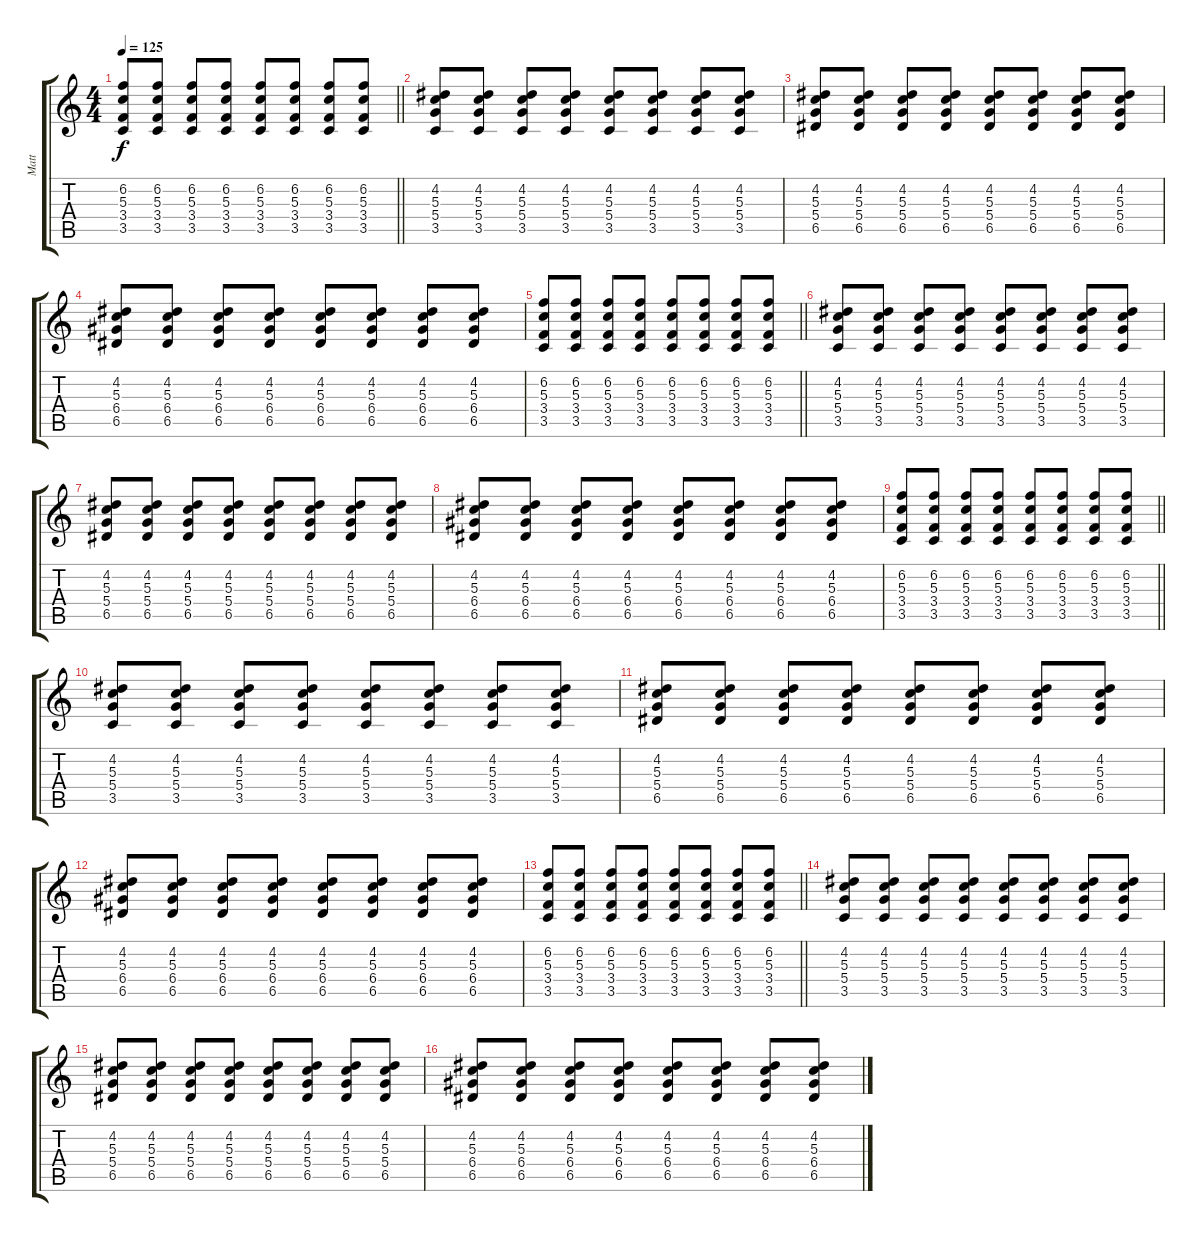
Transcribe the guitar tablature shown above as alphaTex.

\track ("Matt" "Matt") {instrument distortionguitar}
\staff {score tabs}
\tuning (E4 B3 G3 D3 A2 C2) {hide}
\ts (4 4)
\tempo 125
\clef g2
\barLineRight lightlight
\ks c
(6.2 5.3 3.4 3.5).8{dy f} (6.2 5.3 3.4 3.5).8 (6.2 5.3 3.4 3.5).8 (6.2 5.3 3.4 3.5).8 (6.2 5.3 3.4 3.5).8 (6.2 5.3 3.4 3.5).8 (6.2 5.3 3.4 3.5).8 (6.2 5.3 3.4 3.5).8 |
(4.2 5.3 5.4 3.5).8 (4.2 5.3 5.4 3.5).8 (4.2 5.3 5.4 3.5).8 (4.2 5.3 5.4 3.5).8 (4.2 5.3 5.4 3.5).8 (4.2 5.3 5.4 3.5).8 (4.2 5.3 5.4 3.5).8 (4.2 5.3 5.4 3.5).8 |
(4.2 5.3 5.4 6.5).8 (4.2 5.3 5.4 6.5).8 (4.2 5.3 5.4 6.5).8 (4.2 5.3 5.4 6.5).8 (4.2 5.3 5.4 6.5).8 (4.2 5.3 5.4 6.5).8 (4.2 5.3 5.4 6.5).8 (4.2 5.3 5.4 6.5).8 |
(4.2 5.3 6.4 6.5).8 (4.2 5.3 6.4 6.5).8 (4.2 5.3 6.4 6.5).8 (4.2 5.3 6.4 6.5).8 (4.2 5.3 6.4 6.5).8 (4.2 5.3 6.4 6.5).8 (4.2 5.3 6.4 6.5).8 (4.2 5.3 6.4 6.5).8 |
\barLineRight lightlight
(6.2 5.3 3.4 3.5).8 (6.2 5.3 3.4 3.5).8 (6.2 5.3 3.4 3.5).8 (6.2 5.3 3.4 3.5).8 (6.2 5.3 3.4 3.5).8 (6.2 5.3 3.4 3.5).8 (6.2 5.3 3.4 3.5).8 (6.2 5.3 3.4 3.5).8 |
(4.2 5.3 5.4 3.5).8 (4.2 5.3 5.4 3.5).8 (4.2 5.3 5.4 3.5).8 (4.2 5.3 5.4 3.5).8 (4.2 5.3 5.4 3.5).8 (4.2 5.3 5.4 3.5).8 (4.2 5.3 5.4 3.5).8 (4.2 5.3 5.4 3.5).8 |
(4.2 5.3 5.4 6.5).8 (4.2 5.3 5.4 6.5).8 (4.2 5.3 5.4 6.5).8 (4.2 5.3 5.4 6.5).8 (4.2 5.3 5.4 6.5).8 (4.2 5.3 5.4 6.5).8 (4.2 5.3 5.4 6.5).8 (4.2 5.3 5.4 6.5).8 |
(4.2 5.3 6.4 6.5).8 (4.2 5.3 6.4 6.5).8 (4.2 5.3 6.4 6.5).8 (4.2 5.3 6.4 6.5).8 (4.2 5.3 6.4 6.5).8 (4.2 5.3 6.4 6.5).8 (4.2 5.3 6.4 6.5).8 (4.2 5.3 6.4 6.5).8 |
\barLineRight lightlight
(6.2 5.3 3.4 3.5).8 (6.2 5.3 3.4 3.5).8 (6.2 5.3 3.4 3.5).8 (6.2 5.3 3.4 3.5).8 (6.2 5.3 3.4 3.5).8 (6.2 5.3 3.4 3.5).8 (6.2 5.3 3.4 3.5).8 (6.2 5.3 3.4 3.5).8 |
(4.2 5.3 5.4 3.5).8 (4.2 5.3 5.4 3.5).8 (4.2 5.3 5.4 3.5).8 (4.2 5.3 5.4 3.5).8 (4.2 5.3 5.4 3.5).8 (4.2 5.3 5.4 3.5).8 (4.2 5.3 5.4 3.5).8 (4.2 5.3 5.4 3.5).8 |
(4.2 5.3 5.4 6.5).8 (4.2 5.3 5.4 6.5).8 (4.2 5.3 5.4 6.5).8 (4.2 5.3 5.4 6.5).8 (4.2 5.3 5.4 6.5).8 (4.2 5.3 5.4 6.5).8 (4.2 5.3 5.4 6.5).8 (4.2 5.3 5.4 6.5).8 |
(4.2 5.3 6.4 6.5).8 (4.2 5.3 6.4 6.5).8 (4.2 5.3 6.4 6.5).8 (4.2 5.3 6.4 6.5).8 (4.2 5.3 6.4 6.5).8 (4.2 5.3 6.4 6.5).8 (4.2 5.3 6.4 6.5).8 (4.2 5.3 6.4 6.5).8 |
\barLineRight lightlight
(6.2 5.3 3.4 3.5).8 (6.2 5.3 3.4 3.5).8 (6.2 5.3 3.4 3.5).8 (6.2 5.3 3.4 3.5).8 (6.2 5.3 3.4 3.5).8 (6.2 5.3 3.4 3.5).8 (6.2 5.3 3.4 3.5).8 (6.2 5.3 3.4 3.5).8 |
(4.2 5.3 5.4 3.5).8 (4.2 5.3 5.4 3.5).8 (4.2 5.3 5.4 3.5).8 (4.2 5.3 5.4 3.5).8 (4.2 5.3 5.4 3.5).8 (4.2 5.3 5.4 3.5).8 (4.2 5.3 5.4 3.5).8 (4.2 5.3 5.4 3.5).8 |
(4.2 5.3 5.4 6.5).8 (4.2 5.3 5.4 6.5).8 (4.2 5.3 5.4 6.5).8 (4.2 5.3 5.4 6.5).8 (4.2 5.3 5.4 6.5).8 (4.2 5.3 5.4 6.5).8 (4.2 5.3 5.4 6.5).8 (4.2 5.3 5.4 6.5).8 |
(4.2 5.3 6.4 6.5).8 (4.2 5.3 6.4 6.5).8 (4.2 5.3 6.4 6.5).8 (4.2 5.3 6.4 6.5).8 (4.2 5.3 6.4 6.5).8 (4.2 5.3 6.4 6.5).8 (4.2 5.3 6.4 6.5).8 (4.2 5.3 6.4 6.5).8
